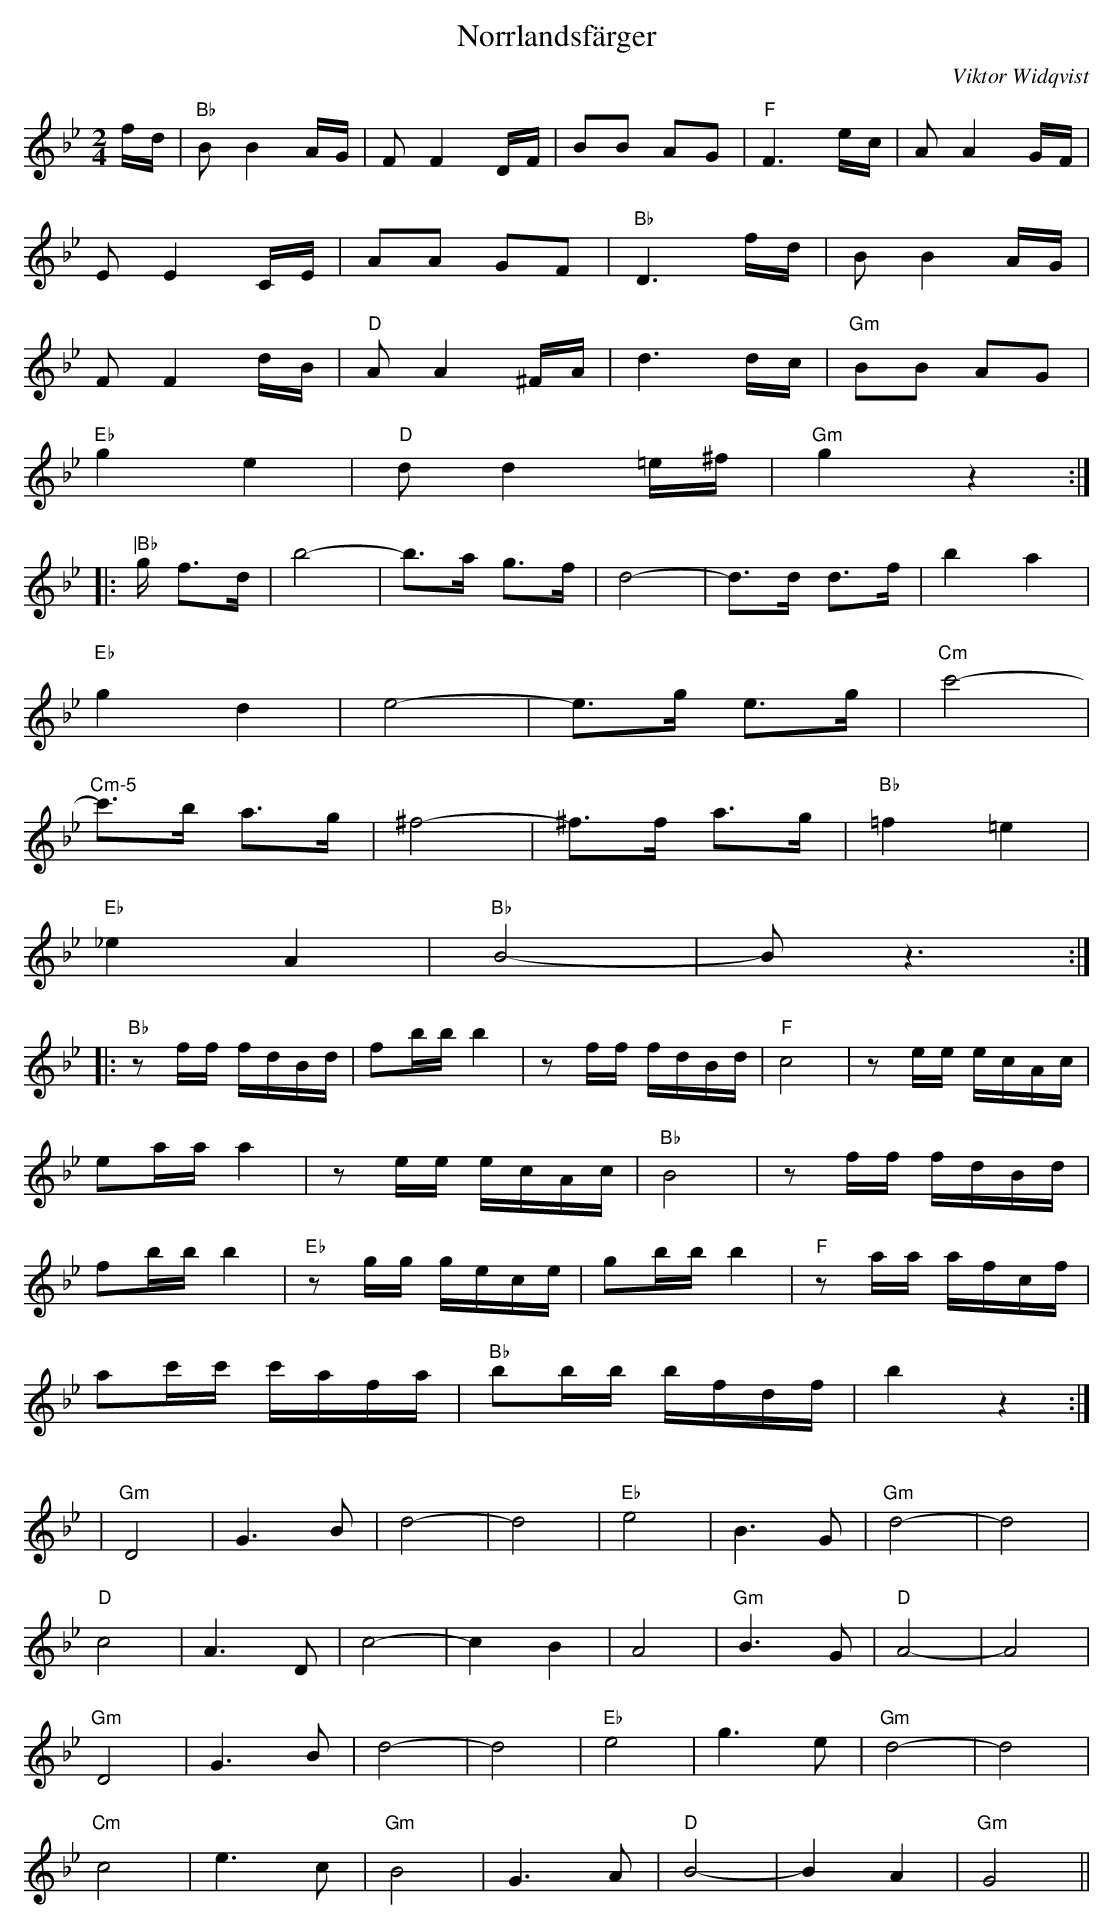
X:1
T:Norrlandsfärger
M:2/4
C:Viktor Widqvist
L:1/8
K:Bb
f/d/ |"Bb" BB2A/G/ | FF2D/F/ | BB AG | "F"F3e/c/ | AA2G/F/ |
EE2C/E/ | AA GF |"Bb" D3f/d/ | BB2 A/G/ |
FF2d/B/ | "D"AA2^F/A/ | d3d/c/ | "Gm"BB AG |
"Eb"g2 e2 | "D"dd2=e/^f/ | "Gm"g2z2 :|
|:"|Bb"g/ f>d | b4- |b3/a/ g>f | d4- |d3/d/ d>f | b2 a2 |
"Eb"g2 d2 | e4- |e3/g/ e>g |"Cm" c'4- |
"Cm-5"c'3/b/ a>g | ^f4- |^f3/f/ a>g | "Bb"=f2 =e2 |
"Eb"_e2 A2 | "Bb"B4- | B z3 :|
|:"Bb"zf/2f/2 f/2d/2B/2d/2 | fb/2b/2 b2 |zf/2f/2 f/2d/2B/2d/2 | "F"c4 |ze/2e/2 e/2c/2A/2c/2 |
ea/2a/2 a2 |ze/2e/2 e/2c/2A/2c/2 | "Bb"B4 |zf/2f/2 f/2d/2B/2d/2 |
fb/2b/2 b2 |"Eb"zg/2g/2 g/2e/2c/2e/2 | gb/2b/2 b2 |"F"za/2a/2 a/2f/2c/2f/2 |
ac'/2c'/2 c'/2a/2f/2a/2 | "Bb"bb/2b/2 b/2f/2d/2f/2 | b2z2 :|
K:Gm
|"Gm"D4 | G2>B2 | d4- |d4| "Eb"e4 | B2>G2 | "Gm"d4- |d4|
"D"c4 | A2>D2 | c4- | c2 B2 | A4 | "Gm"B2>G2 | "D" A4- | A4|
"Gm"D4 | G2>B2 | d4- |d4| "Eb"e4 | g2>e2 | "Gm"d4- |d4|
"Cm"c4 | e2>c2 | "Gm"B4 | G2>A2 | "D"B4- | B2 A2 | "Gm"G4 ||
